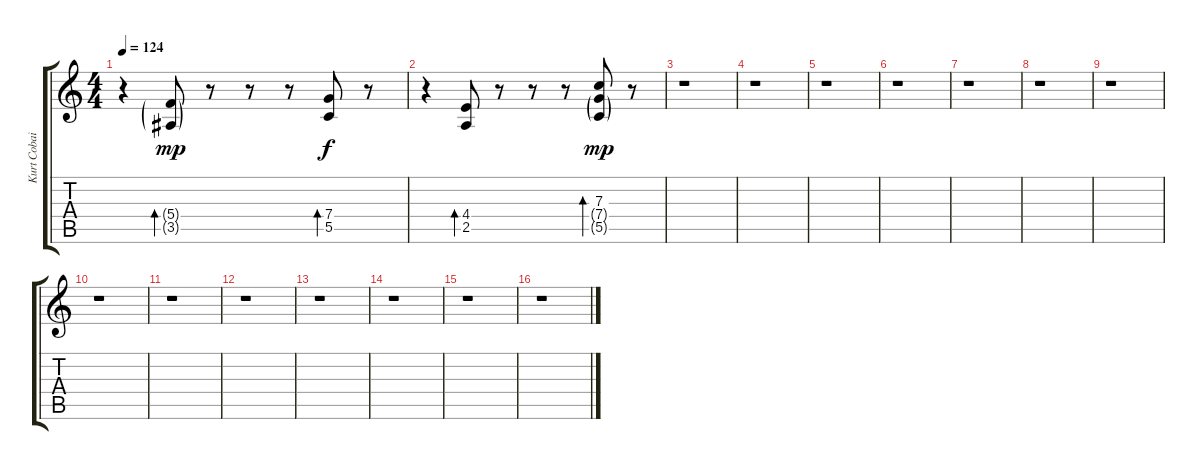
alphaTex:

\track ("Kurt Cobain" "Kurt Cobai") {instrument electricguitarmuted}
\staff {score tabs}
\tuning (D4 A3 F3 C3 G2 D2) {hide}
\ts (4 4)
\tempo 124
\clef g2
\ks c
r.4{dy mp instrument electricguitarmuted} (5.4{g} 3.5{g}).8{bd 30} r.8 r.8 r.8 (7.4 5.5).8{bd 120 dy f} r.8 |
r.4 (4.4 2.5).8{bd 120} r.8 r.8 r.8 (7.3 7.4{g} 5.5{g}).8{bd 120 dy mp instrument electricguitarclean} r.8 |
r.1 |
r.1 |
r.1 |
r.1 |
r.1 |
r.1 |
r.1 |
r.1 |
r.1 |
r.1 |
r.1 |
r.1 |
r.1 |
r.1
